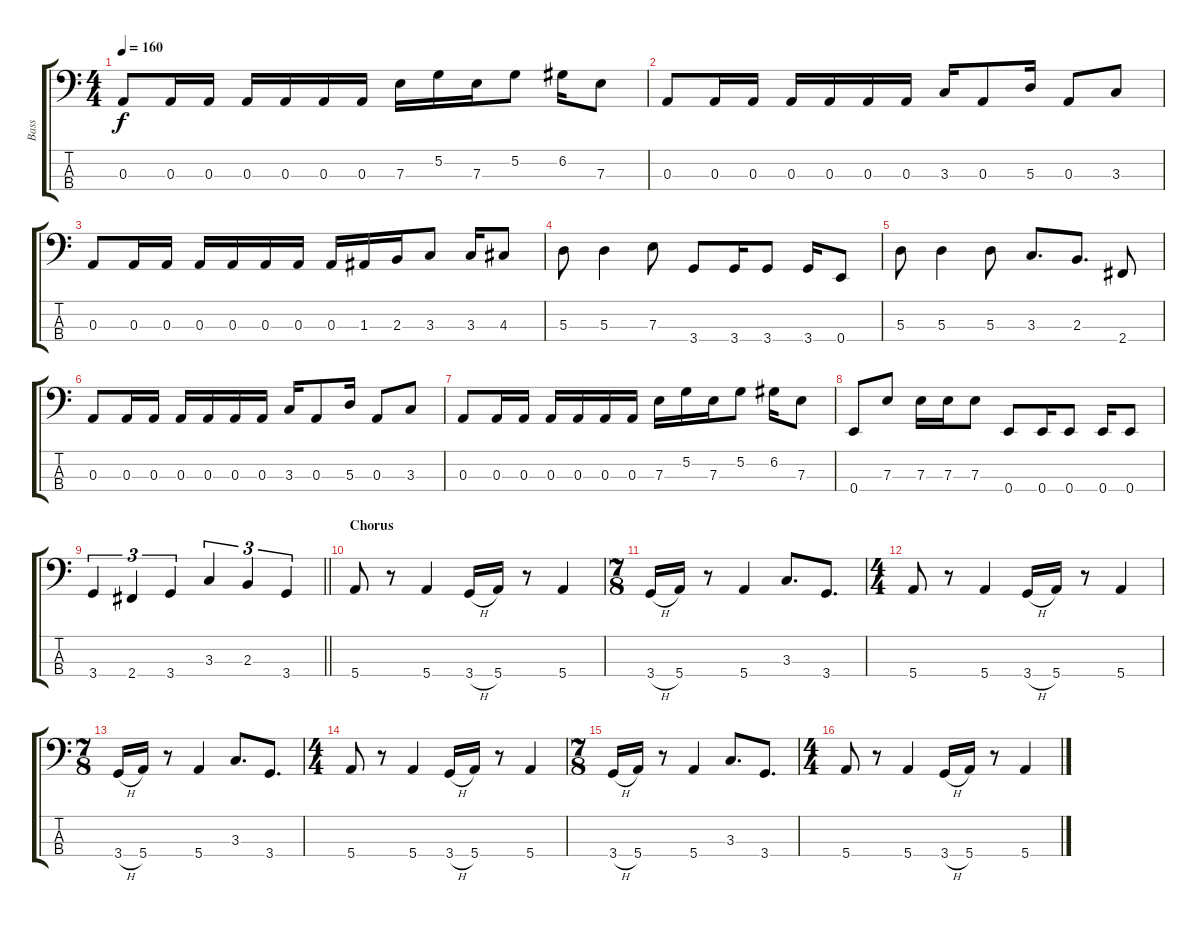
\track ("Bass" "Bass") {instrument electricbasspick}
\staff {score tabs}
\tuning (G2 D2 A1 E1) {hide}
\ts (4 4)
\tempo 160
\clef f4
\ks c
0.3.8{dy f} 0.3.16 0.3.16 0.3.16 0.3.16 0.3.16 0.3.16 7.3.16 5.2.16 7.3.16 5.2.8 6.2.16 7.3.8 |
0.3.8 0.3.16 0.3.16 0.3.16 0.3.16 0.3.16 0.3.16 3.3.16 0.3.8 5.3.16 0.3.8 3.3.8 |
0.3.8 0.3.16 0.3.16 0.3.16 0.3.16 0.3.16 0.3.16 0.3.16 1.3.16 2.3.16 3.3.8 3.3.16 4.3.8 |
5.3.8 5.3.4 7.3.8 3.4.8 3.4.16 3.4.8 3.4.16 0.4.8 |
5.3.8 5.3.4 5.3.8 3.3.8{d} 2.3.8{d} 2.4.8 |
0.3.8 0.3.16 0.3.16 0.3.16 0.3.16 0.3.16 0.3.16 3.3.16 0.3.8 5.3.16 0.3.8 3.3.8 |
0.3.8 0.3.16 0.3.16 0.3.16 0.3.16 0.3.16 0.3.16 7.3.16 5.2.16 7.3.16 5.2.8 6.2.16 7.3.8 |
0.4.8 7.3.8 7.3.16 7.3.16 7.3.8 0.4.8 0.4.16 0.4.8 0.4.16 0.4.8 |
\barLineRight lightlight
3.4.4{tu (3 2)} 2.4.4{tu (3 2)} 3.4.4{tu (3 2)} 3.3.4{tu (3 2)} 2.3.4{tu (3 2)} 3.4.4{tu (3 2)} |
\section ("" "Chorus")
5.4.8 r.8 5.4.4 3.4{h}.16 5.4.16 r.8 5.4.4 |
\ts (7 8)
3.4{h}.16 5.4.16 r.8 5.4.4 3.3.8{d} 3.4.8{d} |
\ts (4 4)
5.4.8 r.8 5.4.4 3.4{h}.16 5.4.16 r.8 5.4.4 |
\ts (7 8)
3.4{h}.16 5.4.16 r.8 5.4.4 3.3.8{d} 3.4.8{d} |
\ts (4 4)
5.4.8 r.8 5.4.4 3.4{h}.16 5.4.16 r.8 5.4.4 |
\ts (7 8)
3.4{h}.16 5.4.16 r.8 5.4.4 3.3.8{d} 3.4.8{d} |
\ts (4 4)
5.4.8 r.8 5.4.4 3.4{h}.16 5.4.16 r.8 5.4.4
